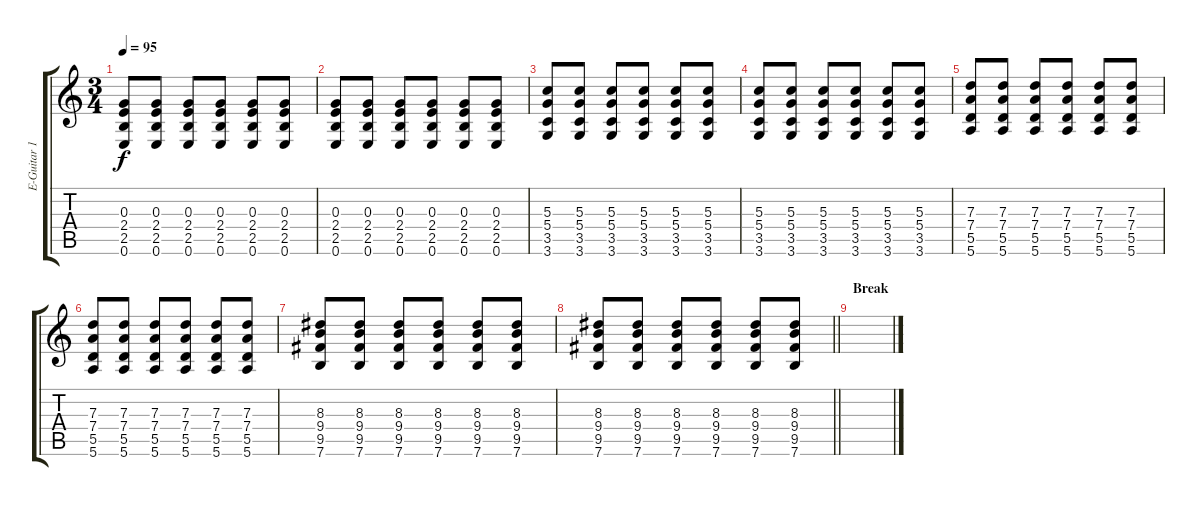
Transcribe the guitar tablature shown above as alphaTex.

\track ("E-Guitar 1" "E-Guitar 1") {instrument distortionguitar}
\staff {score tabs}
\tuning (E4 B3 G3 D3 A2 E2) {hide}
\ts (3 4)
\tempo 95
\clef g2
\ks c
(0.3 2.4 2.5 0.6).8{dy f} (0.3 2.4 2.5 0.6).8 (0.3 2.4 2.5 0.6).8 (0.3 2.4 2.5 0.6).8 (0.3 2.4 2.5 0.6).8 (0.3 2.4 2.5 0.6).8 |
(0.3 2.4 2.5 0.6).8 (0.3 2.4 2.5 0.6).8 (0.3 2.4 2.5 0.6).8 (0.3 2.4 2.5 0.6).8 (0.3 2.4 2.5 0.6).8 (0.3 2.4 2.5 0.6).8 |
(5.3 5.4 3.5 3.6).8 (5.3 5.4 3.5 3.6).8 (5.3 5.4 3.5 3.6).8 (5.3 5.4 3.5 3.6).8 (5.3 5.4 3.5 3.6).8 (5.3 5.4 3.5 3.6).8 |
(5.3 5.4 3.5 3.6).8 (5.3 5.4 3.5 3.6).8 (5.3 5.4 3.5 3.6).8 (5.3 5.4 3.5 3.6).8 (5.3 5.4 3.5 3.6).8 (5.3 5.4 3.5 3.6).8 |
(7.3 7.4 5.5 5.6).8 (7.3 7.4 5.5 5.6).8 (7.3 7.4 5.5 5.6).8 (7.3 7.4 5.5 5.6).8 (7.3 7.4 5.5 5.6).8 (7.3 7.4 5.5 5.6).8 |
(7.3 7.4 5.5 5.6).8 (7.3 7.4 5.5 5.6).8 (7.3 7.4 5.5 5.6).8 (7.3 7.4 5.5 5.6).8 (7.3 7.4 5.5 5.6).8 (7.3 7.4 5.5 5.6).8 |
(8.3 9.4 9.5 7.6).8 (8.3 9.4 9.5 7.6).8 (8.3 9.4 9.5 7.6).8 (8.3 9.4 9.5 7.6).8 (8.3 9.4 9.5 7.6).8 (8.3 9.4 9.5 7.6).8 |
\barLineRight lightlight
(8.3 9.4 9.5 7.6).8 (8.3 9.4 9.5 7.6).8 (8.3 9.4 9.5 7.6).8 (8.3 9.4 9.5 7.6).8 (8.3 9.4 9.5 7.6).8 (8.3 9.4 9.5 7.6).8 |
\section ("" "Break")
